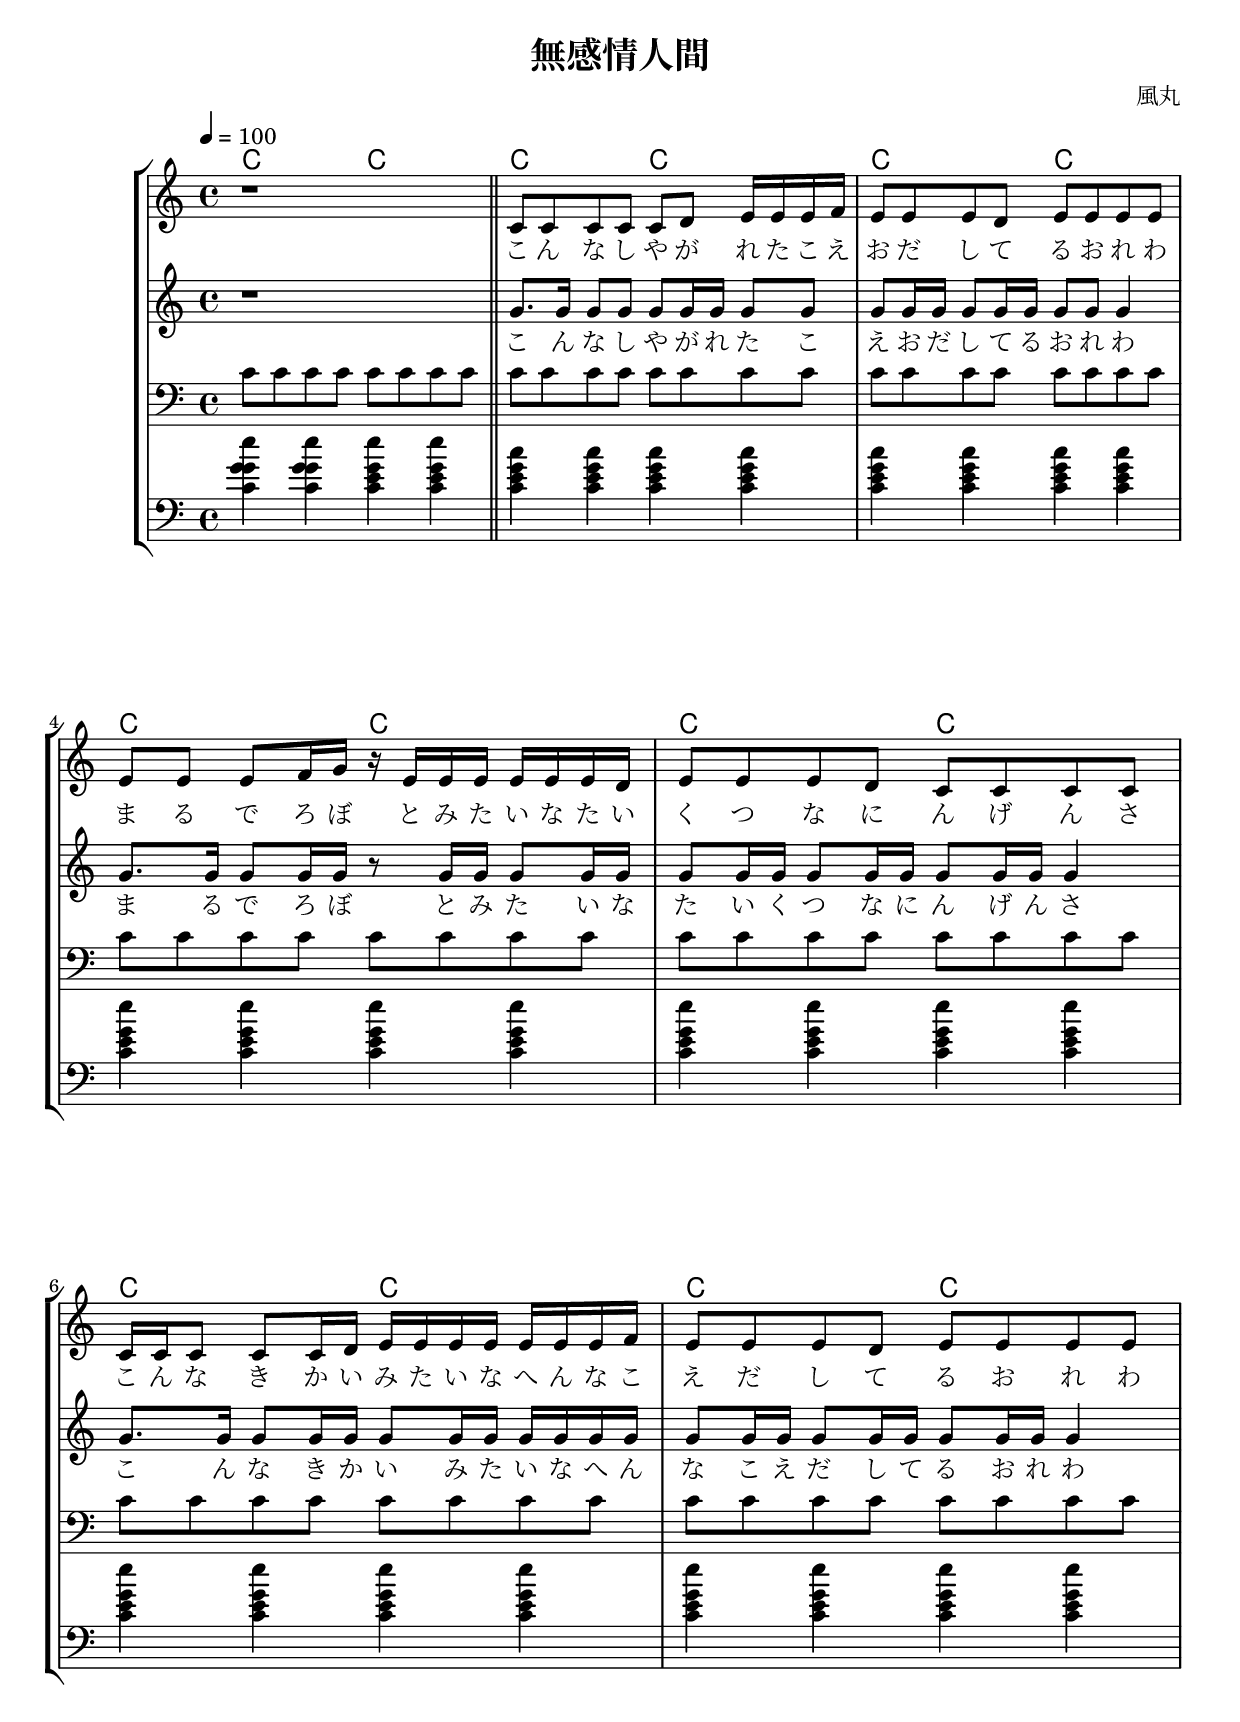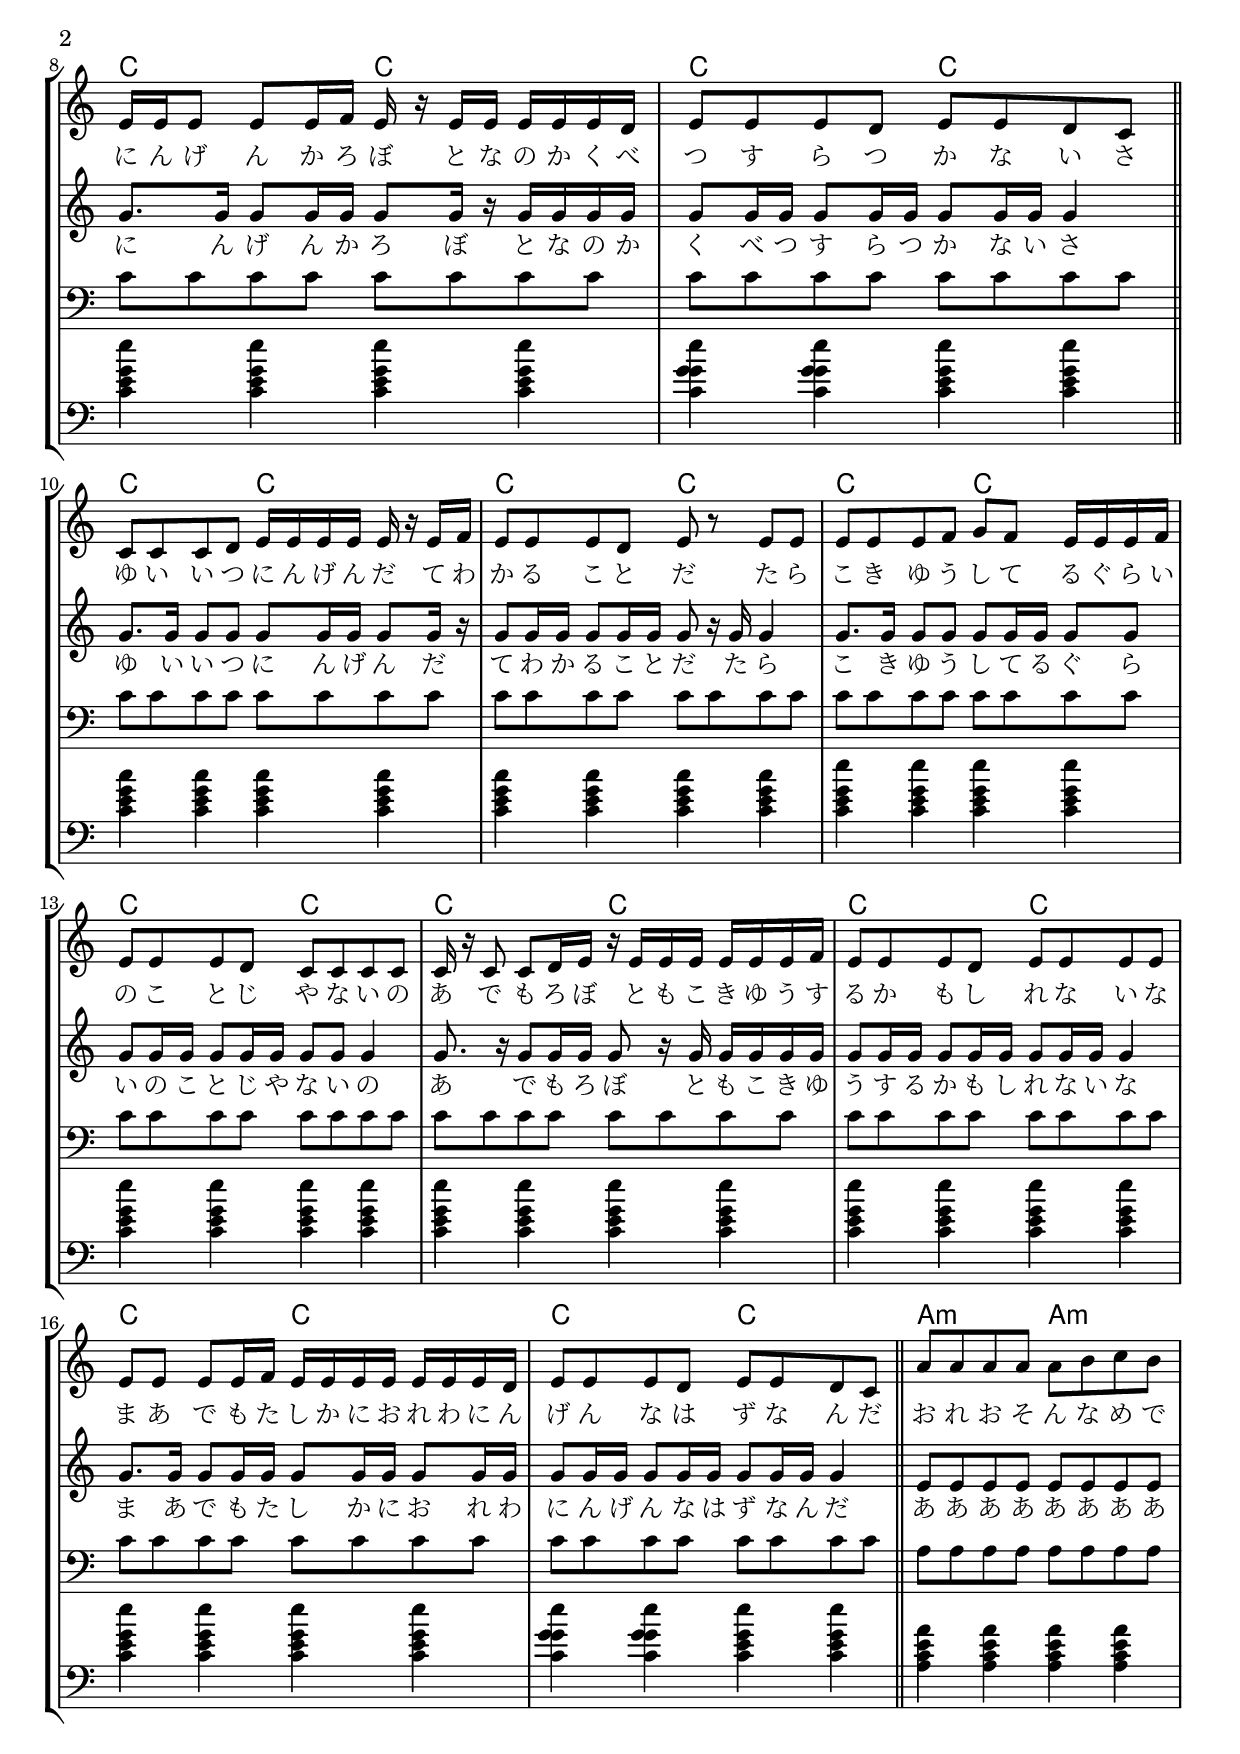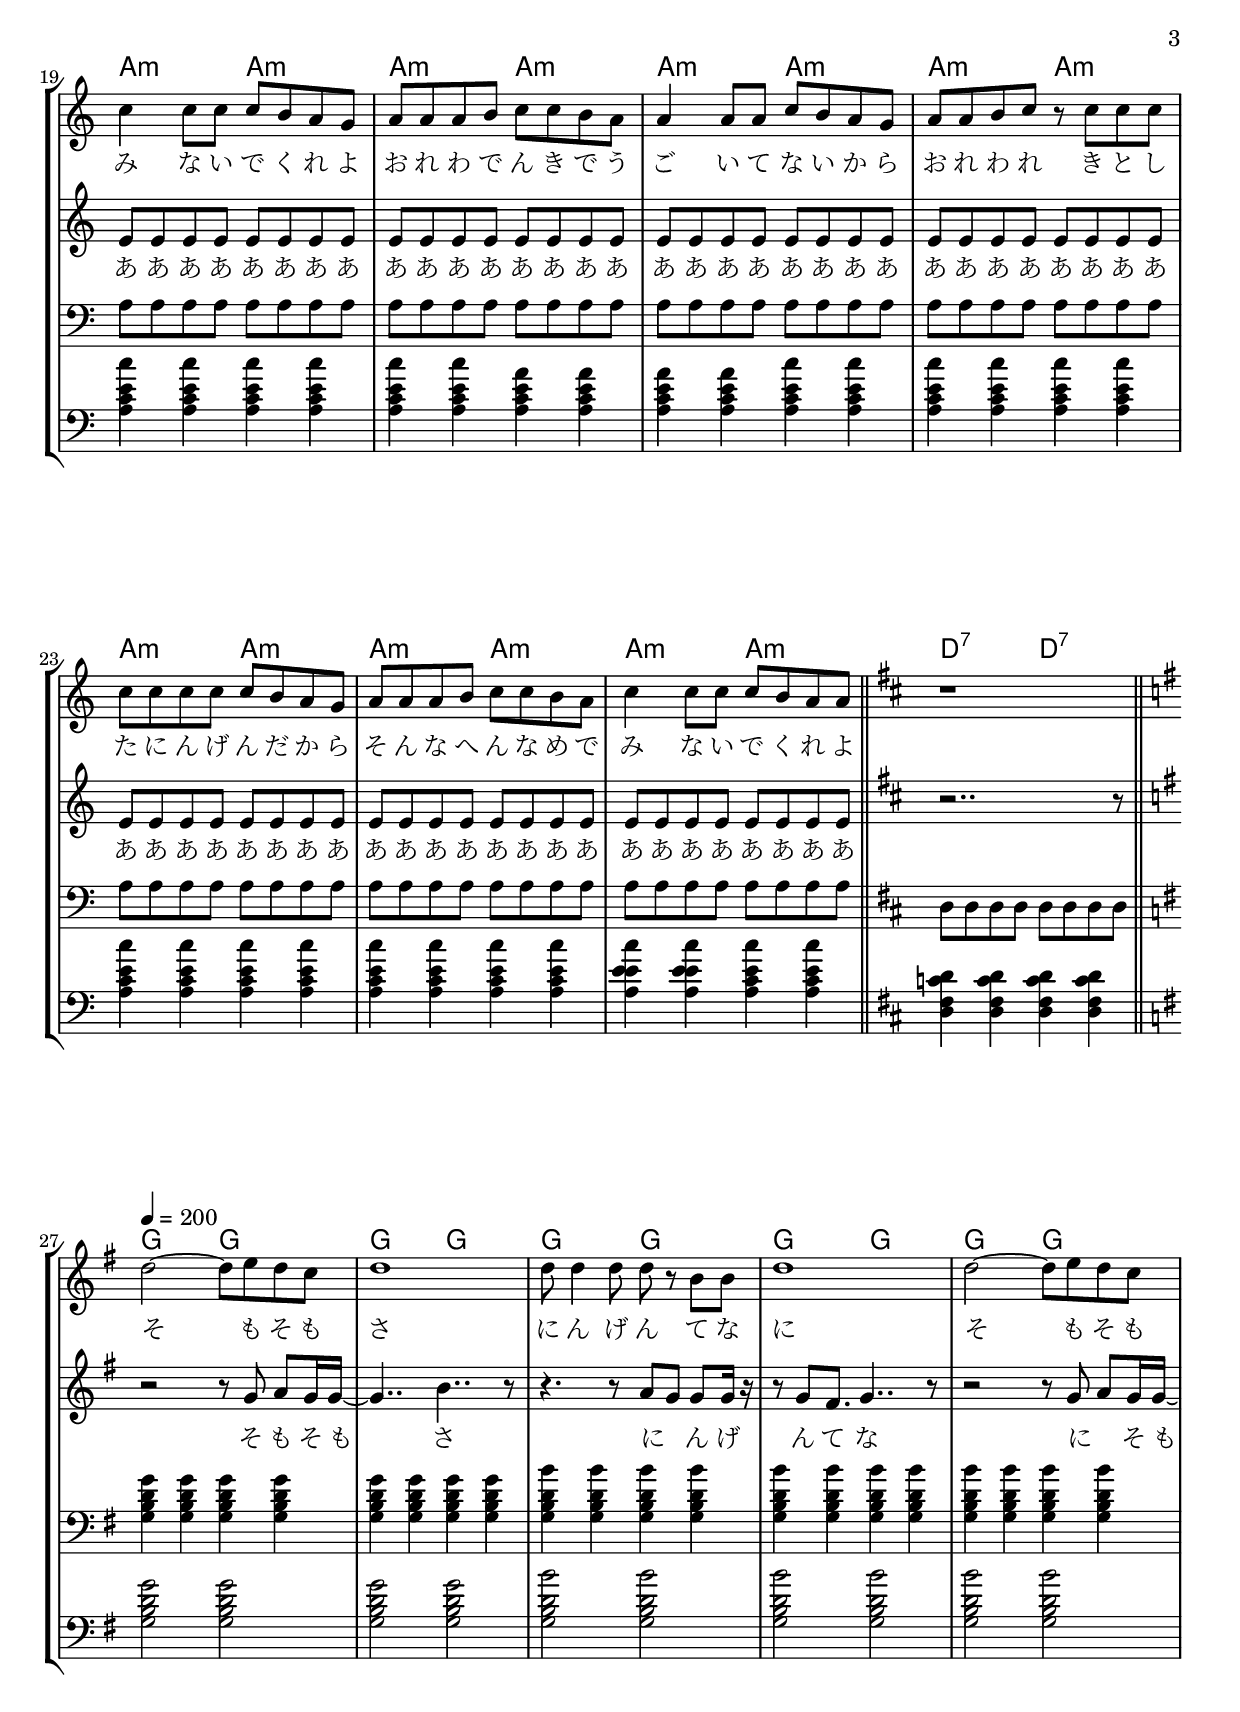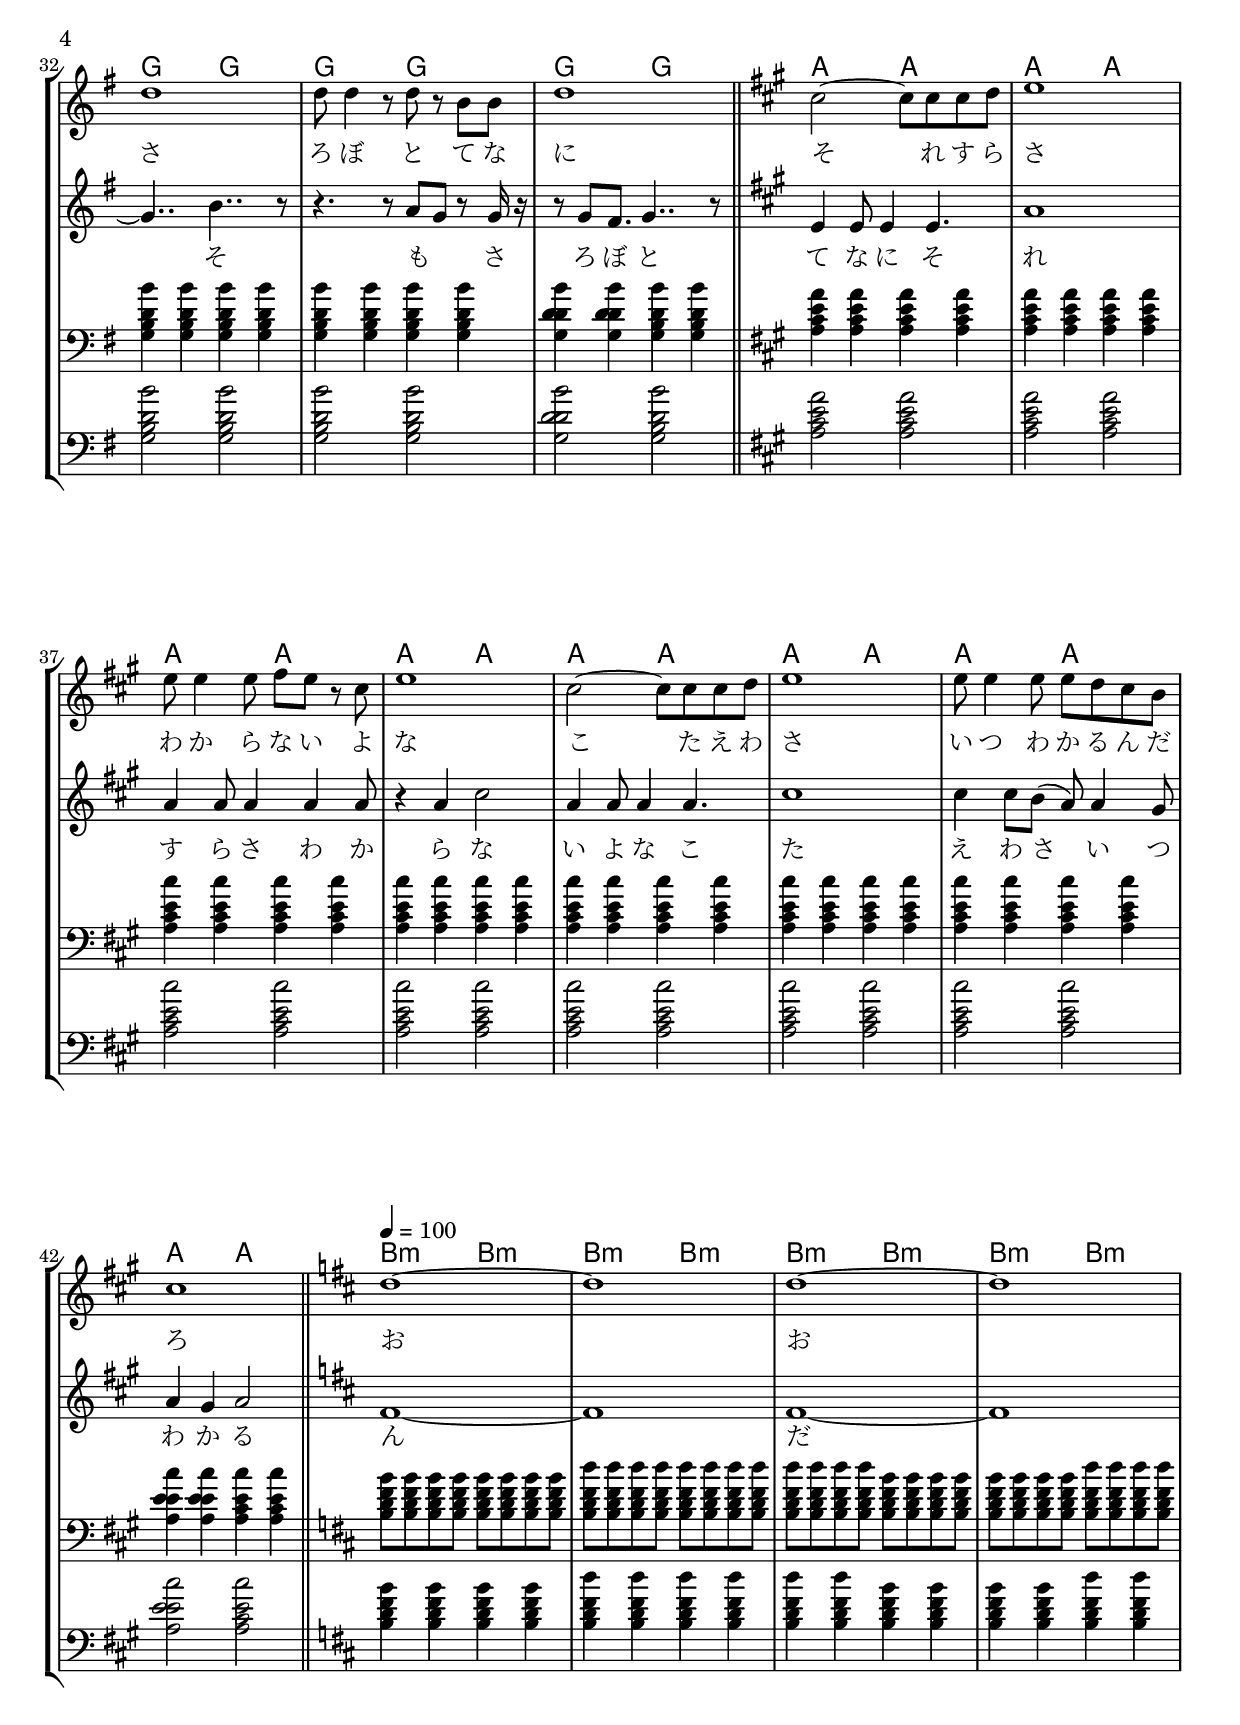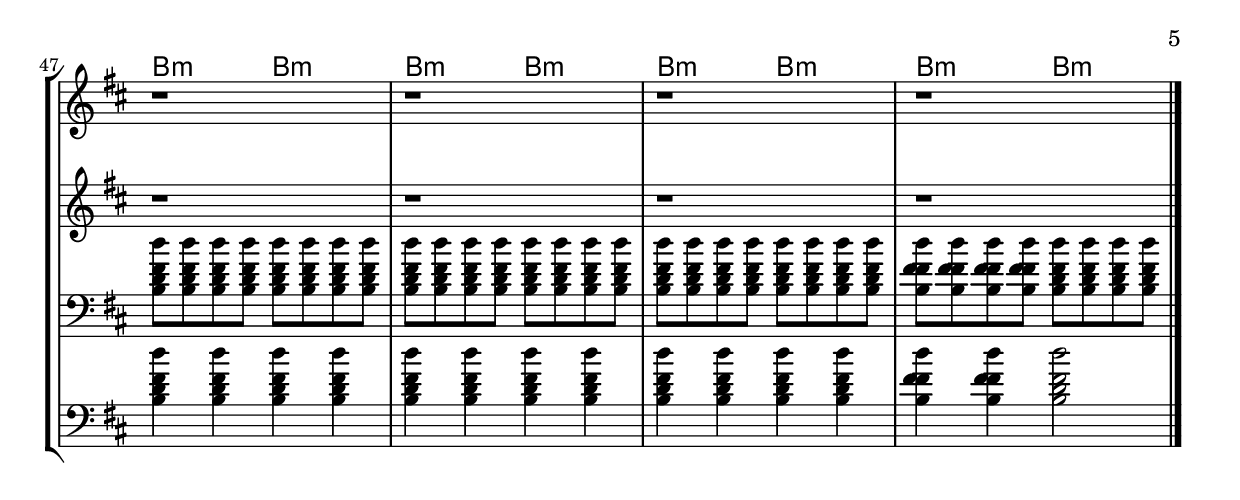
\version "2.12.1"

\header {
	title = \markup {無感情人間}
	composer = \markup \center-column {風丸}
}

harmony = \chordmode {
	c2 c 

	c c c c c c c c c c c c c c c c 

	c c c c c c c c c c c c c c c c 

	a:m a:m a:m a:m a:m a:m a:m a:m a:m a:m a:m a:m a:m a:m a:m a:m 

	d:7 d:7 

	g g g g g g g g g g g g g g g g 

	a a a a a a a a a a a a a a a a 

	b:m b:m b:m b:m b:m b:m b:m b:m b:m b:m b:m b:m b:m b:m b:m b:m 
}

melody = {
	\key c \major
	\tempo 4 = 100
	r1   
	\set Staff.midiInstrument = #"mmi0.34"
	c'8  c'8  c'8  c'8  c'8  d'8  e'16  e'16  e'16  f'16 
	e'8  e'8  e'8  d'8  e'8  e'8  e'8  e'8 
	e'8  e'8  e'8  f'16  g'16  r16  e'16  e'16  e'16  e'16  e'16  e'16  d'16 
	e'8  e'8  e'8  d'8  c'8  c'8  c'8  c'8 
	c'16  c'16  c'8  c'8  c'16  d'16  e'16  e'16  e'16  e'16  e'16  e'16  e'16  f'16 
	e'8  e'8  e'8  d'8  e'8  e'8  e'8  e'8 
	e'16  e'16  e'8  e'8  e'16  f'16  e'16  r16  e'16  e'16  e'16  e'16  e'16  d'16 
	e'8  e'8  e'8  d'8  e'8  e'8  d'8  c'8
	\set Staff.midiInstrument = #"mmi0.34"
	c'8  c'8  c'8  d'8  e'16  e'16  e'16  e'16  e'16  r16  e'16  f'16 
	e'8  e'8  e'8  d'8  e'8  r8  e'8  e'8 
	e'8  e'8  e'8  f'8  g'8  f'8  e'16  e'16  e'16  f'16 
	e'8  e'8  e'8  d'8  c'8  c'8  c'8  c'8 
	c'16  r16  c'8  c'8  d'16  e'16  r16  e'16  e'16  e'16  e'16  e'16  e'16  f'16 
	e'8  e'8  e'8  d'8  e'8  e'8  e'8  e'8 
	e'8  e'8  e'8  e'16  f'16  e'16  e'16  e'16  e'16  e'16  e'16  e'16  d'16 
	e'8  e'8  e'8  d'8  e'8  e'8  d'8  c'8
	\set Staff.midiInstrument = #"mmi0.34"
	a'8  a'8  a'8  a'8  a'8  b'8  c''8  b'8 
	c''4  c''8  c''8  c''8  b'8  a'8  g'8 
	a'8  a'8  a'8  b'8  c''8  c''8  b'8  a'8 
	a'4  a'8  a'8  c''8  b'8  a'8  g'8 
	a'8  a'8  b'8  c''8  r8  c''8  c''8  c''8 
	c''8  c''8  c''8  c''8  c''8  b'8  a'8  g'8 
	a'8  a'8  a'8  b'8  c''8  c''8  b'8  a'8 
	c''4  c''8  c''8  c''8  b'8  a'8  a'8
	\key d \major
	r1   
	\set Staff.midiInstrument = #"mmi0.34"
		\key g \major
	\tempo 4 = 200
 d''2~d''8  e''8  d''8  c''8 
	d''1 
	d''8  d''4  d''8  d''8  r8  b'8  b'8 
	d''1 
	d''2~d''8  e''8  d''8  c''8 
	d''1 
	d''8  d''4  r8  d''8  r8  b'8  b'8 
	d''1
	\set Staff.midiInstrument = #"mmi0.34"
		\key a \major
cis''2~cis''8  cis''8  cis''8  d''8 
	e''1 
	e''8  e''4  e''8  fis''8  e''8  r8  cis''8 
	e''1 
	cis''2~cis''8  cis''8  cis''8  d''8 
	e''1 
	e''8  e''4  e''8  e''8  d''8  cis''8  b'8 
	cis''1
	\set Staff.midiInstrument = #"mmi0.34"
		\key d \major
	\tempo 4 = 100
d''1~ 
	d''1 
	 d''1~ 
	d''1 
	 r1~ 
	r1 
	 r1~ 
	r1
 	\bar "|."
}

words = \lyricmode {
	
	こ  ん  な  し  や  が  れ  た  こ  え  お  だ  し  て  る  お  れ  わ  ま  る  で  ろ  ぼ  と  み  た  い  な  た  い  く  つ  な  に  ん  げ  ん  さ  こ  ん  な  き  か  い  み  た  い  な  へ  ん  な  こ  え  だ  し  て  る  お  れ  わ  に  ん  げ  ん  か  ろ  ぼ  と  な  の  か  く  べ  つ  す  ら  つ  か  な  い  さ  
	ゆ  い  い  つ  に  ん  げ  ん  だ  て  わ  か  る  こ  と  だ  た  ら  こ  き  ゆ  う  し  て  る  ぐ  ら  い  の  こ  と  じ  や  な  い  の  あ  で  も  ろ  ぼ  と  も  こ  き  ゆ  う  す  る  か  も  し  れ  な  い  な  ま  あ  で  も  た  し  か  に  お  れ  わ  に  ん  げ  ん  な  は  ず  な  ん  だ  
	お  れ  お  そ  ん  な  め  で  み  な  い  で  く  れ  よ  お  れ  わ  で  ん  き  で  う  ご  い  て  な  い  か  ら  お  れ  わ  れ  き  と  し  た  に  ん  げ  ん  だ  か  ら  そ  ん  な  へ  ん  な  め  で  み  な  い  で  く  れ  よ  
	
	そ  も  そ  も  さ  に  ん  げ  ん  て  な  に  そ  も  そ  も  さ  ろ  ぼ  と  て  な  に  
	そ  れ  す  ら  さ  わ  か  ら  な  い  よ  な  こ  た  え  わ  さ  い  つ  わ  か  る  ん  だ  ろ  
	お  お  
}

secondmelody = {
	\key c \major
	\tempo 4 = 100
	r1   
	\set Staff.midiInstrument = #"mmi0.42"
	g'8.  g'16  g'8  g'8  g'8  g'16  g'16  g'8  g'8 
	g'8  g'16  g'16  g'8  g'16  g'16  g'8  g'8  g'4 
	g'8.  g'16  g'8  g'16  g'16  r8  g'16  g'16  g'8  g'16  g'16 
	g'8  g'16  g'16  g'8  g'16  g'16  g'8  g'16  g'16  g'4 
	g'8.  g'16  g'8  g'16  g'16  g'8  g'16  g'16  g'16  g'16  g'16  g'16 
	g'8  g'16  g'16  g'8  g'16  g'16  g'8  g'16  g'16  g'4 
	g'8.  g'16  g'8  g'16  g'16  g'8  g'16  r16  g'16  g'16  g'16  g'16 
	g'8  g'16  g'16  g'8  g'16  g'16  g'8  g'16  g'16  g'4
	\set Staff.midiInstrument = #"mmi0.34"
	g'8.  g'16  g'8  g'8  g'8  g'16  g'16  g'8  g'16  r16 
	g'8  g'16  g'16  g'8  g'16  g'16  g'8  r16  g'16  g'4 
	g'8.  g'16  g'8  g'8  g'8  g'16  g'16  g'8  g'8 
	g'8  g'16  g'16  g'8  g'16  g'16  g'8  g'8  g'4 
	g'8.  r16  g'8  g'16  g'16  g'8  r16  g'16  g'16  g'16  g'16  g'16 
	g'8  g'16  g'16  g'8  g'16  g'16  g'8  g'16  g'16  g'4 
	g'8.  g'16  g'8  g'16  g'16  g'8  g'16  g'16  g'8  g'16  g'16 
	g'8  g'16  g'16  g'8  g'16  g'16  g'8  g'16  g'16  g'4
	\set Staff.midiInstrument = #"Lead 2 (sawtooth)"
	e'8  e'8  e'8  e'8  e'8  e'8  e'8  e'8 
	e'8  e'8  e'8  e'8  e'8  e'8  e'8  e'8 
	e'8  e'8  e'8  e'8  e'8  e'8  e'8  e'8 
	e'8  e'8  e'8  e'8  e'8  e'8  e'8  e'8 
	e'8  e'8  e'8  e'8  e'8  e'8  e'8  e'8 
	e'8  e'8  e'8  e'8  e'8  e'8  e'8  e'8 
	e'8  e'8  e'8  e'8  e'8  e'8  e'8  e'8 
	e'8  e'8  e'8  e'8  e'8  e'8  e'8  e'8
	\key d \major
	r2.. 
	\set Staff.midiInstrument = #"mmi0.42"
	r8 
		\key g \major
	\tempo 4 = 200
r2  r8  g'8  a'8  g'16  g'16~ 
	g'4..  b'4..  r8~ 
	r4.  r8  a'8  g'8  g'8  g'16  r16 
	r8  g'8  fis'8.  g'4..  r8~ 
	r2  r8  g'8  a'8  g'16  g'16~ 
	g'4..  b'4..  r8~ 
	r4.  r8  a'8  g'8  r8  g'16  r16 
	r8  g'8  fis'8.  g'4..  	r8 	\set Staff.midiInstrument = #"mmi0.42"
		\key a \major
e'4  e'8  e'4  e'4. 
	a'1 
	a'4  a'8  a'4  a'4  a'8 
	r4  a'4  cis''2 
	a'4  a'8  a'4  a'4. 
	cis''1 
	cis''4  cis''8  b'8  (a'8)  a'4  gis'8 
	a'4  gis'4  a'2
	\set Staff.midiInstrument = #"mmi0.42"
		\key d \major
	\tempo 4 = 100
fis'1~ 
	fis'1 
	 fis'1~ 
	fis'1 
	 r1~ 
	r1 
	 r1~ 
	r1
 	\bar "|."
}

secondwords = \lyricmode {
	
	こ  ん  な  し  や  が  れ  た  こ  え  お  だ  し  て  る  お  れ  わ  ま  る  で  ろ  ぼ  と  み  た  い  な  た  い  く  つ  な  に  ん  げ  ん  さ  こ  ん  な  き  か  い  み  た  い  な  へ  ん  な  こ  え  だ  し  て  る  お  れ  わ  に  ん  げ  ん  か  ろ  ぼ  と  な  の  か  く  べ  つ  す  ら  つ  か  な  い  さ  
	ゆ  い  い  つ  に  ん  げ  ん  だ  て  わ  か  る  こ  と  だ  た  ら  こ  き  ゆ  う  し  て  る  ぐ  ら  い  の  こ  と  じ  や  な  い  の  あ  で  も  ろ  ぼ  と  も  こ  き  ゆ  う  す  る  か  も  し  れ  な  い  な  ま  あ  で  も  た  し  か  に  お  れ  わ  に  ん  げ  ん  な  は  ず  な  ん  だ  
	あ  あ  あ  あ  あ  あ  あ  あ  あ  あ  あ  あ  あ  あ  あ  あ  あ  あ  あ  あ  あ  あ  あ  あ  あ  あ  あ  あ  あ  あ  あ  あ  あ  あ  あ  あ  あ  あ  あ  あ  あ  あ  あ  あ  あ  あ  あ  あ  あ  あ  あ  あ  あ  あ  あ  あ  あ  あ  あ  あ  あ  あ  あ  あ  
	
	そ  も  そ  も  さ  に  ん  げ  ん  て  な  に  そ  も  そ  も  さ  ろ  ぼ  と  て  な  に  
	そ  れ  す  ら  さ  わ  か  ら  な  い  よ  な  こ  た  え  わ  さ  い  つ  わ  か  る  ん  だ  ろ  
	お  お  
}

tempochange = {
	\tempo 4 = 100
	r1 \bar "||"
	\tempo 4 = 100
	r1 | r1 | r1 | r1 | r1 | r1 | r1 | r1 \bar "||"
	\tempo 4 = 100
	r1 | r1 | r1 | r1 | r1 | r1 | r1 | r1 \bar "||"
	\tempo 4 = 100
	r1 | r1 | r1 | r1 | r1 | r1 | r1 | r1 \bar "||"
	\tempo 4 = 100
	r1 \bar "||"
	\tempo 4 = 200
	r1 | r1 | r1 | r1 | r1 | r1 | r1 | r1 \bar "||"
	\tempo 4 = 200
	r1 | r1 | r1 | r1 | r1 | r1 | r1 | r1 \bar "||"
	\tempo 4 = 100
	r1 | r1 | r1 | r1 | r1 | r1 | r1 | r1 \bar "|."
}

mainacc = {
	\clef bass
	\set Staff.midiInstrument = #"Lead 2 (sawtooth)"
	\key c \major
	\tempo 4 = 100
	c'8 c'8 c'8 c'8
	c'8 c'8 c'8 c'8
	\bar "||"

	\set Staff.midiInstrument = #"Lead 2 (sawtooth)"
	c'8 c'8 c'8 c'8
	c'8 c'8 c'8 c'8
	c'8 c'8 c'8 c'8
	c'8 c'8 c'8 c'8
	c'8 c'8 c'8 c'8
	c'8 c'8 c'8 c'8
	c'8 c'8 c'8 c'8
	c'8 c'8 c'8 c'8
	c'8 c'8 c'8 c'8
	c'8 c'8 c'8 c'8
	c'8 c'8 c'8 c'8
	c'8 c'8 c'8 c'8
	c'8 c'8 c'8 c'8
	c'8 c'8 c'8 c'8
	c'8 c'8 c'8 c'8
	c'8 c'8 c'8 c'8
	\bar "||"

	\set Staff.midiInstrument = #"Lead 2 (sawtooth)"
	c'8 c'8 c'8 c'8
	c'8 c'8 c'8 c'8
	c'8 c'8 c'8 c'8
	c'8 c'8 c'8 c'8
	c'8 c'8 c'8 c'8
	c'8 c'8 c'8 c'8
	c'8 c'8 c'8 c'8
	c'8 c'8 c'8 c'8
	c'8 c'8 c'8 c'8
	c'8 c'8 c'8 c'8
	c'8 c'8 c'8 c'8
	c'8 c'8 c'8 c'8
	c'8 c'8 c'8 c'8
	c'8 c'8 c'8 c'8
	c'8 c'8 c'8 c'8
	c'8 c'8 c'8 c'8
	\bar "||"

	\set Staff.midiInstrument = #"Lead 2 (sawtooth)"
	a8 a8 a8 a8
	a8 a8 a8 a8
	a8 a8 a8 a8
	a8 a8 a8 a8
	a8 a8 a8 a8
	a8 a8 a8 a8
	a8 a8 a8 a8
	a8 a8 a8 a8
	a8 a8 a8 a8
	a8 a8 a8 a8
	a8 a8 a8 a8
	a8 a8 a8 a8
	a8 a8 a8 a8
	a8 a8 a8 a8
	a8 a8 a8 a8
	a8 a8 a8 a8
	\bar "||"

	\set Staff.midiInstrument = #"Lead 2 (sawtooth)"
	\key d \major
	d8 d8 d8 d8
	d8 d8 d8 d8
	\bar "||"

	\set Staff.midiInstrument = #"Acoustic grand"
	\key g \major
	\tempo 4 = 200
	<g b d' g'>4 <g b d' g'>4
	<g b d' g'>4 <g b d' g'>4
	<g b d' g'>4 <g b d' g'>4
	<g b d' g'>4 <g b d' g'>4
	<g b d' b'>4 <g b d' b'>4
	<g b d' b'>4 <g b d' b'>4
	<g b d' b'>4 <g b d' b'>4
	<g b d' b'>4 <g b d' b'>4
	<g b d' b'>4 <g b d' b'>4
	<g b d' b'>4 <g b d' b'>4
	<g b d' b'>4 <g b d' b'>4
	<g b d' b'>4 <g b d' b'>4
	<g b d' b'>4 <g b d' b'>4
	<g b d' b'>4 <g b d' b'>4
	<g d' d' b'>4 <g d' d' b'>4
	<g b d' b'>4 <g b d' b'>4
	\bar "||"

	\set Staff.midiInstrument = #"Acoustic grand"
	\key a \major
	<a cis' e' a'>4 <a cis' e' a'>4
	<a cis' e' a'>4 <a cis' e' a'>4
	<a cis' e' a'>4 <a cis' e' a'>4
	<a cis' e' a'>4 <a cis' e' a'>4
	<a cis' e' cis''>4 <a cis' e' cis''>4
	<a cis' e' cis''>4 <a cis' e' cis''>4
	<a cis' e' cis''>4 <a cis' e' cis''>4
	<a cis' e' cis''>4 <a cis' e' cis''>4
	<a cis' e' cis''>4 <a cis' e' cis''>4
	<a cis' e' cis''>4 <a cis' e' cis''>4
	<a cis' e' cis''>4 <a cis' e' cis''>4
	<a cis' e' cis''>4 <a cis' e' cis''>4
	<a cis' e' cis''>4 <a cis' e' cis''>4
	<a cis' e' cis''>4 <a cis' e' cis''>4
	<a e' e' cis''>4 <a e' e' cis''>4
	<a cis' e' cis''>4 <a cis' e' cis''>4
	\bar "||"

	\set Staff.midiInstrument = #"Distorted Guitar"
	\key d \major
	\tempo 4 = 100
	<b d' fis' b'>8 <b d' fis' b'>8 <b d' fis' b'>8 <b d' fis' b'>8
	<b d' fis' b'>8 <b d' fis' b'>8 <b d' fis' b'>8 <b d' fis' b'>8
	<b d' fis' d''>8 <b d' fis' d''>8 <b d' fis' d''>8 <b d' fis' d''>8
	<b d' fis' d''>8 <b d' fis' d''>8 <b d' fis' d''>8 <b d' fis' d''>8
	<b d' fis' d''>8 <b d' fis' d''>8 <b d' fis' d''>8 <b d' fis' d''>8
	<b d' fis' b'>8 <b d' fis' b'>8 <b d' fis' b'>8 <b d' fis' b'>8
	<b d' fis' b'>8 <b d' fis' b'>8 <b d' fis' b'>8 <b d' fis' b'>8
	<b d' fis' d''>8 <b d' fis' d''>8 <b d' fis' d''>8 <b d' fis' d''>8
	<b d' fis' d''>8 <b d' fis' d''>8 <b d' fis' d''>8 <b d' fis' d''>8
	<b d' fis' d''>8 <b d' fis' d''>8 <b d' fis' d''>8 <b d' fis' d''>8
	<b d' fis' d''>8 <b d' fis' d''>8 <b d' fis' d''>8 <b d' fis' d''>8
	<b d' fis' d''>8 <b d' fis' d''>8 <b d' fis' d''>8 <b d' fis' d''>8
	<b d' fis' d''>8 <b d' fis' d''>8 <b d' fis' d''>8 <b d' fis' d''>8
	<b d' fis' d''>8 <b d' fis' d''>8 <b d' fis' d''>8 <b d' fis' d''>8
	<b fis' fis' d''>8 <b fis' fis' d''>8 <b fis' fis' d''>8 <b fis' fis' d''>8
	<b d' fis' d''>8 <b d' fis' d''>8 <b d' fis' d''>8 <b d' fis' d''>8
	\bar "|."
}

subacc = {
	\clef bass
	\set Staff.midiInstrument = #"Pad 3 (polysynth)"
	\key c \major
	\tempo 4 = 100
	<c' g' g' e''>4 <c' g' g' e''>4
	<c' e' g' e''>4 <c' e' g' e''>4
	\bar "||"

	\set Staff.midiInstrument = #"Pad 3 (polysynth)"
	<c' e' g' c''>4 <c' e' g' c''>4
	<c' e' g' c''>4 <c' e' g' c''>4
	<c' e' g' c''>4 <c' e' g' c''>4
	<c' e' g' c''>4 <c' e' g' c''>4
	<c' e' g' e''>4 <c' e' g' e''>4
	<c' e' g' e''>4 <c' e' g' e''>4
	<c' e' g' e''>4 <c' e' g' e''>4
	<c' e' g' e''>4 <c' e' g' e''>4
	<c' e' g' e''>4 <c' e' g' e''>4
	<c' e' g' e''>4 <c' e' g' e''>4
	<c' e' g' e''>4 <c' e' g' e''>4
	<c' e' g' e''>4 <c' e' g' e''>4
	<c' e' g' e''>4 <c' e' g' e''>4
	<c' e' g' e''>4 <c' e' g' e''>4
	<c' g' g' e''>4 <c' g' g' e''>4
	<c' e' g' e''>4 <c' e' g' e''>4
	\bar "||"

	\set Staff.midiInstrument = #"Pad 3 (polysynth)"
	<c' e' g' c''>4 <c' e' g' c''>4
	<c' e' g' c''>4 <c' e' g' c''>4
	<c' e' g' c''>4 <c' e' g' c''>4
	<c' e' g' c''>4 <c' e' g' c''>4
	<c' e' g' e''>4 <c' e' g' e''>4
	<c' e' g' e''>4 <c' e' g' e''>4
	<c' e' g' e''>4 <c' e' g' e''>4
	<c' e' g' e''>4 <c' e' g' e''>4
	<c' e' g' e''>4 <c' e' g' e''>4
	<c' e' g' e''>4 <c' e' g' e''>4
	<c' e' g' e''>4 <c' e' g' e''>4
	<c' e' g' e''>4 <c' e' g' e''>4
	<c' e' g' e''>4 <c' e' g' e''>4
	<c' e' g' e''>4 <c' e' g' e''>4
	<c' g' g' e''>4 <c' g' g' e''>4
	<c' e' g' e''>4 <c' e' g' e''>4
	\bar "||"

	\set Staff.midiInstrument = #"Acoustic Guitar (steel)"
	<a c' e' a'>4 <a c' e' a'>4
	<a c' e' a'>4 <a c' e' a'>4
	<a c' e' c''>4 <a c' e' c''>4
	<a c' e' c''>4 <a c' e' c''>4
	<a c' e' c''>4 <a c' e' c''>4
	<a c' e' a'>4 <a c' e' a'>4
	<a c' e' a'>4 <a c' e' a'>4
	<a c' e' c''>4 <a c' e' c''>4
	<a c' e' c''>4 <a c' e' c''>4
	<a c' e' c''>4 <a c' e' c''>4
	<a c' e' c''>4 <a c' e' c''>4
	<a c' e' c''>4 <a c' e' c''>4
	<a c' e' c''>4 <a c' e' c''>4
	<a c' e' c''>4 <a c' e' c''>4
	<a e' e' c''>4 <a e' e' c''>4
	<a c' e' c''>4 <a c' e' c''>4
	\bar "||"

	\set Staff.midiInstrument = #"Acoustic Guitar (steel)"
	\key d \major
	<d fis c' d'>4 <d fis c' d'>4
	<d fis c' d'>4 <d fis c' d'>4
	\bar "||"

	\set Staff.midiInstrument = #"Acoustic Guitar (steel)"
	\key g \major
	\tempo 4 = 200
	<g b d' g'>2
	<g b d' g'>2
	<g b d' g'>2
	<g b d' g'>2
	<g b d' b'>2
	<g b d' b'>2
	<g b d' b'>2
	<g b d' b'>2
	<g b d' b'>2
	<g b d' b'>2
	<g b d' b'>2
	<g b d' b'>2
	<g b d' b'>2
	<g b d' b'>2
	<g d' d' b'>2
	<g b d' b'>2
	\bar "||"

	\set Staff.midiInstrument = #"Acoustic Guitar (steel)"
	\key a \major
	<a cis' e' a'>2
	<a cis' e' a'>2
	<a cis' e' a'>2
	<a cis' e' a'>2
	<a cis' e' cis''>2
	<a cis' e' cis''>2
	<a cis' e' cis''>2
	<a cis' e' cis''>2
	<a cis' e' cis''>2
	<a cis' e' cis''>2
	<a cis' e' cis''>2
	<a cis' e' cis''>2
	<a cis' e' cis''>2
	<a cis' e' cis''>2
	<a e' e' cis''>2
	<a cis' e' cis''>2
	\bar "||"

	\set Staff.midiInstrument = #"Acoustic Guitar (steel)"
	\key d \major
	\tempo 4 = 100
	<b d' fis' b'>4 <b d' fis' b'>4
	<b d' fis' b'>4 <b d' fis' b'>4
	<b d' fis' d''>4 <b d' fis' d''>4
	<b d' fis' d''>4 <b d' fis' d''>4
	<b d' fis' d''>4 <b d' fis' d''>4
	<b d' fis' b'>4 <b d' fis' b'>4
	<b d' fis' b'>4 <b d' fis' b'>4
	<b d' fis' d''>4 <b d' fis' d''>4
	<b d' fis' d''>4 <b d' fis' d''>4
	<b d' fis' d''>4 <b d' fis' d''>4
	<b d' fis' d''>4 <b d' fis' d''>4
	<b d' fis' d''>4 <b d' fis' d''>4
	<b d' fis' d''>4 <b d' fis' d''>4
	<b d' fis' d''>4 <b d' fis' d''>4
	<b fis' fis' d''>4 <b fis' fis' d''>4
	<b d' fis' d''>2
	\bar "|."
}

percA = {
	\drummode {
	r8 hh2. r8  \bar "||"
	hh8 hh8 hh8 hh8 hh8 hh8 hh8 hh8  |hh8 hh8 hh8 hh8 hh4 hh8 hh8  |hh8 hh8 hh8 hh8 hh8 hh8 hh8 hh8  |hh8 hh8 hh8 hh2 r8  |hh8 hh8 hh8 hh8 hh8 hh8 hh8 hh8  |hh8 hh8 hh8 hh8 hh4 hh8 hh8  |hh8 hh8 hh8 hh8 hh8 hh8 hh8 hh8  |r8 hh2. r8  \bar "||"
	hh8 hh8 hh8 hh8 hh8 hh8 hh8 hh8  |hh8 hh8 hh8 hh8 hh4 hh8 hh8  |hh8 hh8 hh8 hh8 hh8 hh8 hh8 hh8  |hh8 hh8 hh8 hh2 r8  |hh8 hh8 hh8 hh8 hh8 hh8 hh8 hh8  |hh8 hh8 hh8 hh8 hh4 hh8 hh8  |hh8 hh8 hh8 hh8 hh8 hh8 hh8 hh8  |r8 hh2. r8  \bar "||"
	cymc1  |r1  |r1  |r1  |cymc1  |r1  |r1  |r1  \bar "||"
	r1  \bar "||"
	r1  |r1  |r1  |r1  |r1  |r1  |r1  |r2 r8 hho4 hho8  \bar "||"
	cymr4 cymr4 cymr4 cymr4  |cymr4 cymr8 cymr16 cymr16 cymr4 cymr4  |cymr4 cymr4 cymr4 cymr4  |cymr4 cymr2.  |cymr4 cymr4 cymr4 cymr4  |cymr4 cymr8 cymr16 cymr16 cymr4 cymr4  |cymr4 cymr4 cymr4 cymr4  |cymr4 cymr2.  \bar "||"
	r8 cymr16 cymr16 cymr8 cymr16 cymr16 cymr8 cymr16 cymr16 cymr8 cymr8  |cymr8 cymr16 cymr16 cymr8 cymr16 cymr16 cymr8 cymr16 cymr16 cymr8 cymr8  |cymr8 cymr16 cymr16 cymr8 cymr16 cymr16 cymr8 cymr16 cymr16 cymr8 cymr16 cymr16  |cymr8 cymr16 cymr16 cymr8 cymr16 cymr16 cymr8 cymr16 cymr16 cymr8 cymr8  |r8 cymr16 cymr16 cymr8 cymr16 cymr16 cymr8 cymr16 cymr16 cymr8 cymr8  |cymr8 cymr16 cymr16 cymr8 cymr16 cymr16 cymr8 cymr16 cymr16 cymr8 cymr8  |cymr8 cymr16 cymr16 cymr8 cymr16 cymr16 cymr8 cymr16 cymr16 cymr8 cymr16 cymr16  |cymr8 cymr16 cymr16 cymr8 cymr16 cymr16 cymr8 cymr16 cymr16 cymr8 cymr8  \bar "|."
	}
}

percB = {
	\drummode {
	r4 sn2 sn4  \bar "||"
	r4 sn8. sn8 sn8. sn8. sn16  |r4 sn8. sn8 sn8. sn4  |r4 sn8. sn8 sn8. sn8. sn16  |r8 sn8 sn4 sn8 sn16 sn8 sn8 sn16  |r4 sn8. sn8 sn8. sn8. sn16  |r4 sn8. sn8 sn8. sn4  |r4 sn8. sn8 sn8. sn8. sn16  |r4 sn2 sn4  \bar "||"
	r4 sn8. sn8 sn8. sn8. sn16  |r4 sn8. sn8 sn8. sn4  |r4 sn8. sn8 sn8. sn8. sn16  |r8 sn8 sn4 sn8 sn16 sn8 sn8 sn16  |r4 sn8. sn8 sn8. sn8. sn16  |r4 sn8. sn8 sn8. sn4  |r4 sn8. sn8 sn8. sn8. sn16  |r4 sn2 sn4  \bar "||"
	r8 hho8 hho8 hho8 hho8 hho8 hho8 hho8  |hho8 hho8 hho8 hho8 hho8 hho8 hho8 hho8  |hho8 hho8 hho8 hho8 hho8 hho8 hho8 hho8  |hho8 hho8 hho8 hho8 hho8 hho4.  |r8 hho8 hho8 hho8 hho8 hho8 hho8 hho8  |hho8 hho8 hho8 hho8 hho8 hho8 hho8 hho8  |hho8 hho8 hho8 hho8 hho8 hho8 hho8 hho8  |hho8 hho8 hho8 hho8 hho8 hho4.  \bar "||"
	sn16 sn16 sn16 sn16 sn16 sn16 sn16 sn16 sn16 sn16 sn16 sn16 sn16 sn16 sn16 sn16  \bar "||"
	r4. hhp2 hhp8  |r4. hhp2 hhp8  |r4. hhp2 hhp8  |r4. hhp2 hhp8  |r4. hhp2 hhp8  |r4. hhp2 hhp8  |r4. hhp2 hhp8  |hhp4 hhp4 hhp4 hhp4  \bar "||"
	r2 sn2  |r2 sn2  |r2 sn2  |r8 sn8 sn2.  |r2 sn2  |r2 sn2  |r2 sn2  |r8 sn8 sn2.  \bar "||"
	r4 sn2 sn4  |r4 sn8 sn4. sn4  |r4 sn2 sn4  |r4 sn8 sn4. sn4  |r4 sn2 sn4  |r4 sn8 sn4. sn4  |r4 sn2 sn4  |r4 sn2 sn8 sn16 sn16  \bar "|."
	}
}

percC = {
	\drummode {
	bd8 bd4. bd4. bd8  \bar "||"
	bd8 bd4 bd2 bd8  |bd8 bd2 bd4.  |bd8 bd4 bd2 bd8  |bd4 r16 bd8. bd2  |bd8 bd4 bd2 bd8  |bd8 bd2 bd4.  |bd8 bd4 bd2 bd8  |bd8 bd4. bd4. bd8  \bar "||"
	bd8 bd4 bd2 bd8  |bd8 bd2 bd4.  |bd8 bd4 bd2 bd8  |bd4 r16 bd8. bd2  |bd8 bd4 bd2 bd8  |bd8 bd2 bd4.  |bd8 bd4 bd2 bd8  |bd8 bd4. bd4. bd8  \bar "||"
	r1  |r1  |r1  |r2. hh4  |r1  |r1  |r1  |r2. hh4  \bar "||"
	bd4 bd4 bd8 bd8 bd8 bd8  \bar "||"
	hh4 hh4 hh4 hh4  |hh4 hh4 hh4 hh4  |hh4 hh4 hh4 hh4  |hh4 hh4 hh4 hh4  |hh4 hh4 hh4 hh4  |hh4 hh4 hh4 hh4  |hh4 hh4 hh4 hh4  |r4. hh2 r8  \bar "||"
	bd2. r8 bd8  |bd2. r8 bd8  |bd2. r8 bd8  |bd4. bd8 bd4. bd8  |bd2. r8 bd8  |bd2. r8 bd8  |bd2. r8 bd8  |bd2 r8 bd4.  \bar "||"
	bd8. bd16 bd8. bd16 bd8. bd16 bd8. bd16  |bd8. bd16 bd8. bd16 bd8. bd16 bd4  |bd8. bd16 bd8. bd16 bd8. bd16 bd8. bd16  |bd8. bd16 bd8. bd16 bd8. bd16 bd4  |bd8. bd16 bd8. bd16 bd8. bd16 bd8. bd16  |bd8. bd16 bd8. bd16 bd8. bd16 bd4  |bd8. bd16 bd8. bd16 bd8. bd16 bd8. bd16  |bd8. bd16 bd8. bd16 bd8. bd16 bd8. bd16  \bar "|."
	}
}

percD = {
	\drummode {
	r1  \bar "||"
	r1  |r2 r8 hho4.  |r1  |r4. r16 hho2 r16  |r1  |r2 r8 hho4.  |r1  |r4. r16 hho2 r16  \bar "||"
	r1  |r2 r8 hho4.  |r1  |r4. r16 hho2 r16  |r1  |r2 r8 hho4.  |r1  |r4. r16 hho2 r16  \bar "||"
	r8 sn4 sn4 sn4 sn8  |r8 sn4 sn4 sn4 sn8  |r8 sn4 sn4 sn4 sn8  |r8 sn4 sn4 sn8. sn16 sn16 sn16  |r8 sn4 sn4 sn4 sn8  |r8 sn4 sn4 sn4 sn8  |r8 sn4 sn4 sn4 sn8  |r8 sn4 sn4 sn8. sn16 sn16 sn16  \bar "||"
	r8 hhp4 hhp4 hhp4 hhp8  \bar "||"
	bd2. r8 bd8  |bd8. bd8. bd2 bd8  |bd2. r8 bd8  |bd8. bd8. bd2 bd8  |bd2. r8 bd8  |bd8. bd8. bd2 bd8  |bd2. r8 bd8  |bd8. bd4. r16 bd4 bd8  \bar "||"
	r1 |r1 |r1 |r2 r8 tommh8 tommh4  |r1 |r1 |r1 |r8. tommh8. tommh2 r8  \bar "||"
	r1  |r2 r16 tommh4. r16  |r1  |r2 r16 tommh4. r16  |r1  |r2 r16 tommh4. r16  |r1  |r4. tommh2 r8  \bar "|."
	}
}

percE = {
	\drummode {
	cymc1  \bar "||"
	r1 |r1 |r1 |r1 |r1 |r1 |r1 |cymc1  \bar "||"
	r1 |r1 |r1 |r1 |r1 |r1 |r1 |cymc1  \bar "||"
	bd4 bd16 bd8. bd8. bd8 bd8.  |bd4 bd16 bd8. bd16 bd8 bd8 bd8.  |bd4 bd16 bd8. bd8. bd8 bd8.  |bd4 bd16 bd8. bd16 bd8. bd4  |bd4 bd16 bd8. bd8. bd8 bd8.  |bd4 bd16 bd8. bd16 bd8 bd8 bd8.  |bd4 bd16 bd8. bd8. bd8 bd8.  |bd4 bd16 bd8. bd16 bd8. bd4  \bar "||"
	cymc1  \bar "||"
	r1 | r1 | r1 | r1 | r1 | r1 | r1 | r1 \bar "||"
	r1 |r1 |r1 |r2. r8 toml8  |r1 |r1 |r1 |r2. toml8 toml8  \bar "||"
	r1  |r2. r8 toml8  |r1  |r2. r8 toml8  |r1  |r2. r8 toml8  |r1  |r2 r16 toml4. r16  \bar "|."
	}
}

percF = {
	\drummode {
	r4 r16 tommh16 tommh4. tommh4  \bar "||"
	r1 |r1 |r1 |r1 |r1 |r1 |r1 |r4 r16 tommh16 tommh4. tommh4  \bar "||"
	r1 |r1 |r1 |r1 |r1 |r1 |r1 |r4 r16 tommh16 tommh4. tommh4  \bar "||"
	r1 | r1 | r1 | r1 | r1 | r1 | r1 | r1 \bar "||"
	r1 \bar "||"
	r1 | r1 | r1 | r1 | r1 | r1 | r1 | r1 \bar "||"
	r1 |r1 |r1 |r1 |r1 |r1 |r1 |hho1  \bar "||"
	cymc1  |r1 |r1 |r1 |cymc1  |r1 |r1 |r1 \bar "|."
	}
}

percG = {
	\drummode {
	r4. r16 tomml4. tomml8.  \bar "||"
	r1 |r1 |r1 |r1 |r1 |r1 |r1 |r4. r16 tomml4. tomml8.  \bar "||"
	r1 |r1 |r1 |r1 |r1 |r1 |r1 |r4. r16 tomml4. tomml8.  \bar "||"
	r1 | r1 | r1 | r1 | r1 | r1 | r1 | r1 \bar "||"
	r1 \bar "||"
	r1 | r1 | r1 | r1 | r1 | r1 | r1 | r1 \bar "||"
	r1 | r1 | r1 | r1 | r1 | r1 | r1 | r1 \bar "||"
	r1 | r1 | r1 | r1 | r1 | r1 | r1 | r1 \bar "|."
	}
}

percH = {
	\drummode {
	r2 r16 toml8 toml4 r16  \bar "||"
	r1 |r1 |r1 |r1 |r1 |r1 |r1 |r2 r16 toml8 toml4 r16  \bar "||"
	r1 |r1 |r1 |r1 |r1 |r1 |r1 |r2 r16 toml8 toml4 r16  \bar "||"
	r1 | r1 | r1 | r1 | r1 | r1 | r1 | r1 \bar "||"
	r1 \bar "||"
	r1 | r1 | r1 | r1 | r1 | r1 | r1 | r1 \bar "||"
	r1 | r1 | r1 | r1 | r1 | r1 | r1 | r1 \bar "||"
	r1 | r1 | r1 | r1 | r1 | r1 | r1 | r1 \bar "|."
	}
}

percI = {
	\drummode {
	r2 r8 tomfh4 tomfh8  \bar "||"
	r1 |r1 |r1 |r1 |r1 |r1 |r1 |r2 r8 tomfh4 tomfh8  \bar "||"
	r1 |r1 |r1 |r1 |r1 |r1 |r1 |r2 r8 tomfh4 tomfh8  \bar "||"
	r1 | r1 | r1 | r1 | r1 | r1 | r1 | r1 \bar "||"
	r1 \bar "||"
	r1 | r1 | r1 | r1 | r1 | r1 | r1 | r1 \bar "||"
	r1 | r1 | r1 | r1 | r1 | r1 | r1 | r1 \bar "||"
	r1 | r1 | r1 | r1 | r1 | r1 | r1 | r1 \bar "|."
	}
}

\score {
	<<
		\new StaffGroup <<
			\new ChordNames {\harmony}
			\new Voice = "melody" {\melody}
			\new Lyrics \lyricsto "melody" \words
			\new Voice = "secondmelody" {\secondmelody}
			\new Lyrics \lyricsto "secondmelody" \secondwords
			\new Staff = "mainacc" {\mainacc}
			\new Staff = "subacc" {\subacc}
		>>
	>>
	\layout { }
}
